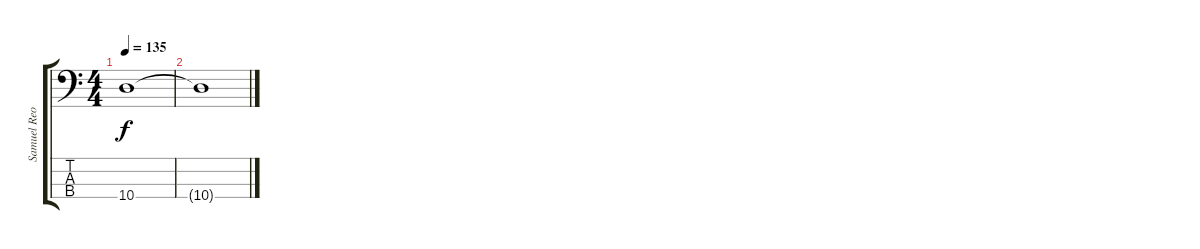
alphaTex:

\track ("Samuel Reoli" "Samuel Reo") {instrument electricbassfinger}
\staff {score tabs}
\tuning (G2 D2 A1 E1) {hide}
\ts (4 4)
\tempo 135
\clef f4
\ks c
10.4.1{dy f} |
10.4{t}.1
